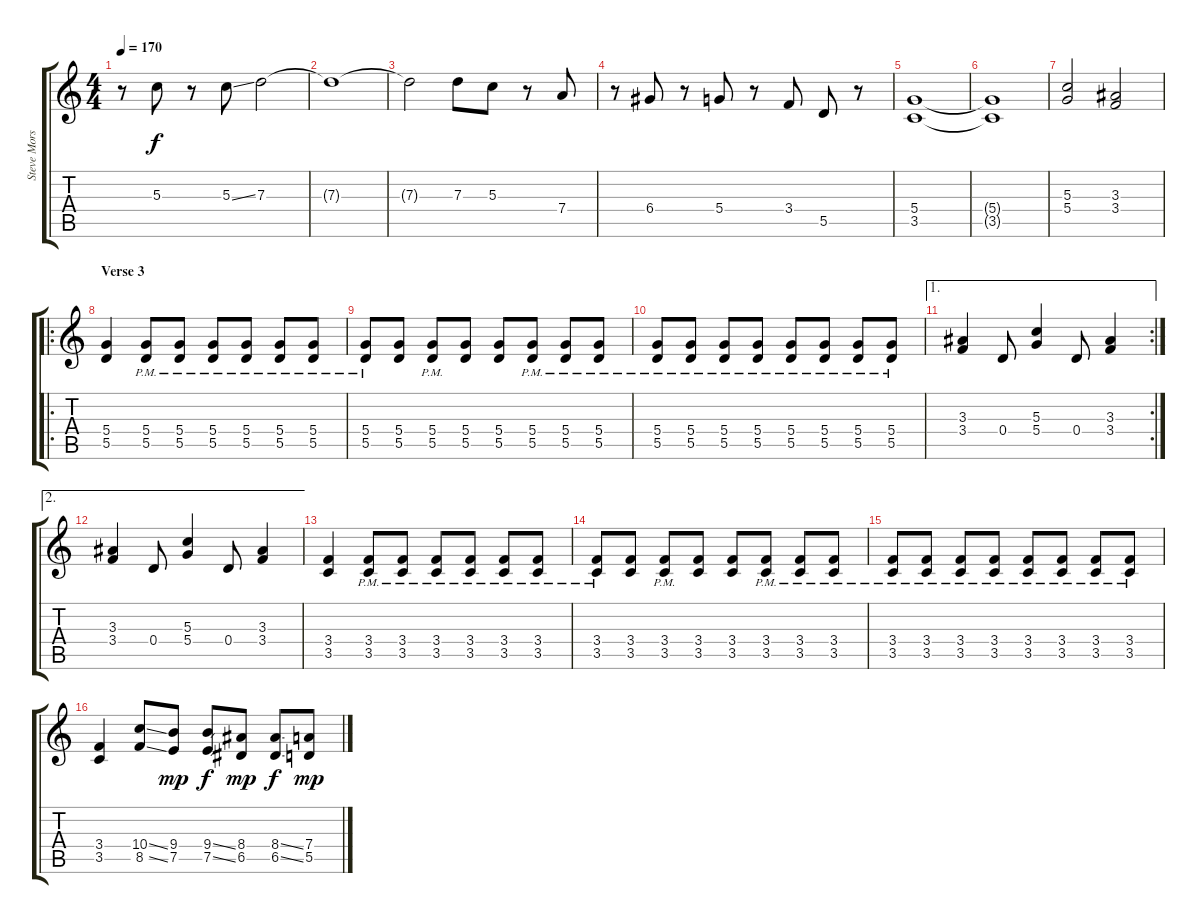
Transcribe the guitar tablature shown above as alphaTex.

\track ("Steve Morse" "Steve Mors") {instrument overdrivenguitar}
\staff {score tabs}
\tuning (E4 B3 G3 D3 A2 E2) {hide}
\ts (4 4)
\tempo 170
\clef g2
\ks c
r.8{dy f} 5.3.8 r.8 5.3{ss}.8 7.3.2 |
7.3{t}.1 |
7.3{t}.2 7.3.8 5.3.8 r.8 7.4.8 |
r.8 6.4.8 r.8 5.4.8 r.8 3.4.8 5.5.8 r.8 |
(5.4 3.5).1 |
(5.4{t} 3.5{t}).1 |
(5.3 5.4).2 (3.3 3.4).2 |
\ro
\section ("" "Verse 3")
(5.4 5.5).4 (5.4{pm} 5.5{pm}).8 (5.4{pm} 5.5{pm}).8 (5.4{pm} 5.5{pm}).8 (5.4{pm} 5.5{pm}).8 (5.4{pm} 5.5{pm}).8 (5.4{pm} 5.5{pm}).8 |
(5.4{pm} 5.5{pm}).8 (5.4 5.5).8 (5.4{pm} 5.5{pm}).8 (5.4 5.5).8 (5.4 5.5).8 (5.4{pm} 5.5{pm}).8 (5.4{pm} 5.5{pm}).8 (5.4{pm} 5.5{pm}).8 |
(5.4{pm} 5.5{pm}).8 (5.4{pm} 5.5{pm}).8 (5.4{pm} 5.5{pm}).8 (5.4{pm} 5.5{pm}).8 (5.4{pm} 5.5{pm}).8 (5.4{pm} 5.5{pm}).8 (5.4{pm} 5.5{pm}).8 (5.4{pm} 5.5{pm}).8 |
\ae 1
\rc 2
(3.3 3.4).4 0.4.8 (5.3 5.4).4 0.4.8 (3.3 3.4).4 |
\ae 2
(3.3 3.4).4 0.4.8 (5.3 5.4).4 0.4.8 (3.3 3.4).4 |
(3.4 3.5).4 (3.4{pm} 3.5{pm}).8 (3.4{pm} 3.5{pm}).8 (3.4{pm} 3.5{pm}).8 (3.4{pm} 3.5{pm}).8 (3.4{pm} 3.5{pm}).8 (3.4{pm} 3.5{pm}).8 |
(3.4{pm} 3.5{pm}).8 (3.4 3.5).8 (3.4{pm} 3.5{pm}).8 (3.4 3.5).8 (3.4 3.5).8 (3.4{pm} 3.5{pm}).8 (3.4{pm} 3.5{pm}).8 (3.4{pm} 3.5{pm}).8 |
(3.4{pm} 3.5{pm}).8 (3.4{pm} 3.5{pm}).8 (3.4{pm} 3.5{pm}).8 (3.4{pm} 3.5{pm}).8 (3.4{pm} 3.5{pm}).8 (3.4{pm} 3.5{pm}).8 (3.4{pm} 3.5{pm}).8 (3.4{pm} 3.5{pm}).8 |
(3.4 3.5).4 (10.4{ss} 8.5{ss}).8 (9.4 7.5).8{dy mp} (9.4{ss} 7.5{ss}).8{dy f} (8.4 6.5).8{dy mp} (8.4{ss} 6.5{ss}).8{dy f} (7.4 5.5).8{dy mp}
